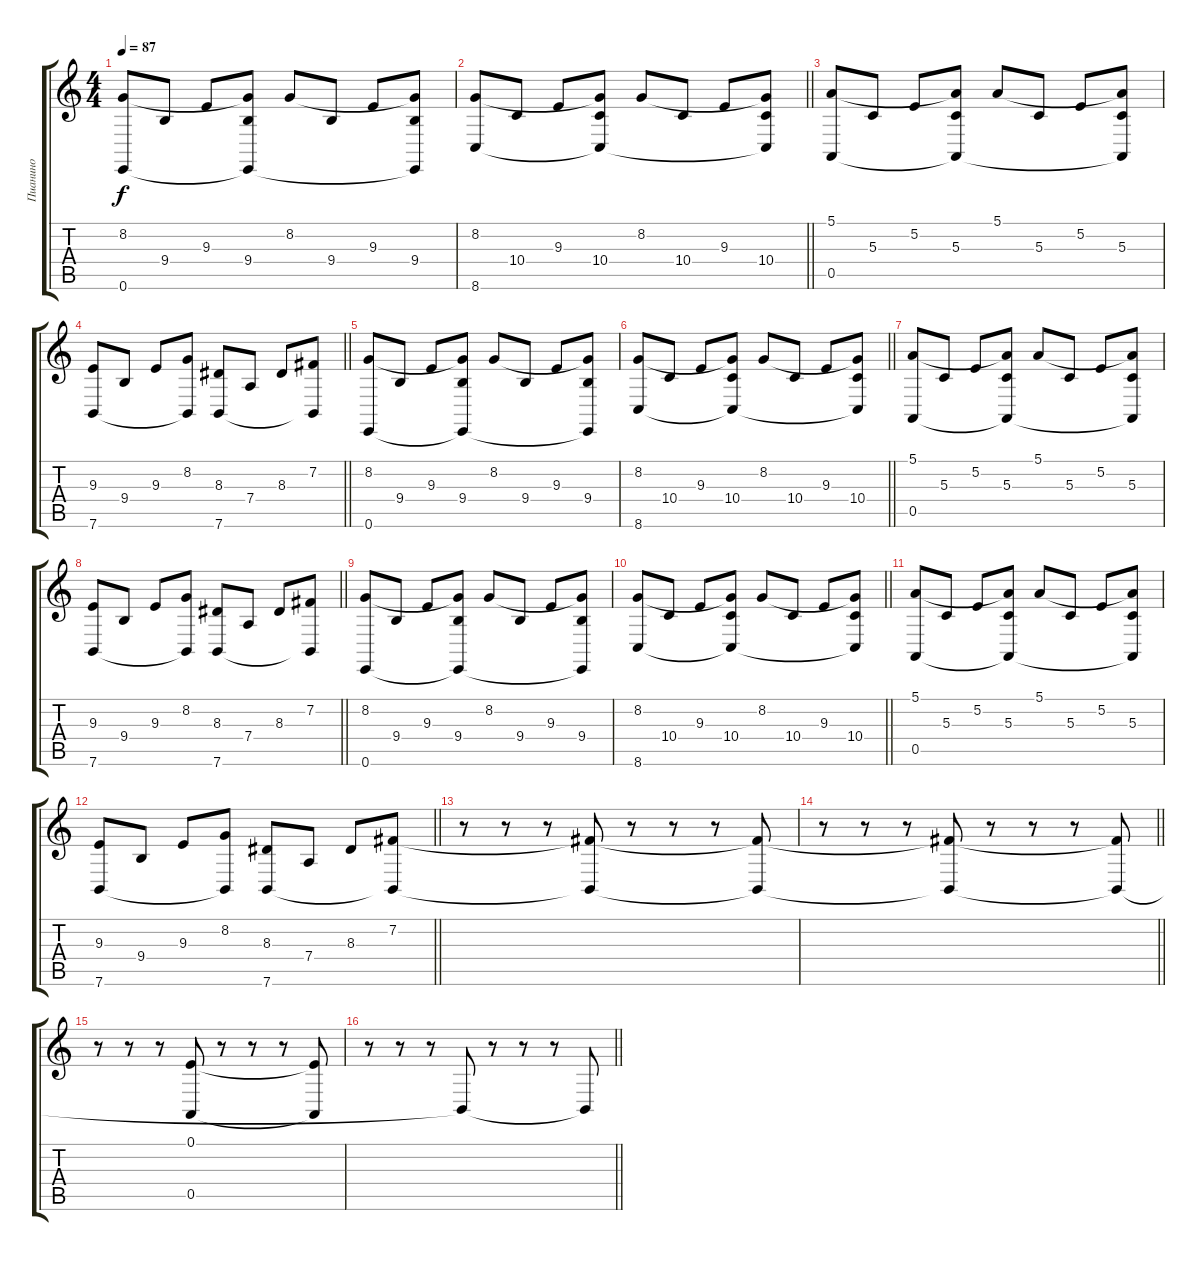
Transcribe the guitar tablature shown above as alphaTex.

\track ("Пианино" "Пианино") {instrument acousticgrandpiano}
\staff {score tabs}
\tuning (E4 B3 G3 D3 A2 E2) {hide}
\ts (4 4)
\tempo 87
\clef g2
\ks c
(8.2 0.6).8{dy f} 9.4.8 9.3.8 (8.2{t} 9.4 0.6{t}).8 8.2.8 9.4.8 9.3.8 (8.2{t} 9.4 0.6{t}).8 |
\barLineRight lightlight
(8.2 8.6).8 10.4.8 9.3.8 (8.2{t} 10.4 8.6{t}).8 8.2.8 10.4.8 9.3.8 (8.2{t} 10.4 8.6{t}).8 |
(5.1 0.5).8 5.3.8 5.2.8 (5.1{t} 5.3 0.5{t}).8 5.1.8 5.3.8 5.2.8 (5.1{t} 5.3 0.5{t}).8 |
\barLineRight lightlight
(9.3 7.6).8 9.4.8 9.3.8 (8.2 7.6{t}).8 (8.3 7.6).8 7.4.8 8.3.8 (7.2 7.6{t}).8 |
(8.2 0.6).8 9.4.8 9.3.8 (8.2{t} 9.4 0.6{t}).8 8.2.8 9.4.8 9.3.8 (8.2{t} 9.4 0.6{t}).8 |
\barLineRight lightlight
(8.2 8.6).8 10.4.8 9.3.8 (8.2{t} 10.4 8.6{t}).8 8.2.8 10.4.8 9.3.8 (8.2{t} 10.4 8.6{t}).8 |
(5.1 0.5).8 5.3.8 5.2.8 (5.1{t} 5.3 0.5{t}).8 5.1.8 5.3.8 5.2.8 (5.1{t} 5.3 0.5{t}).8 |
\barLineRight lightlight
(9.3 7.6).8 9.4.8 9.3.8 (8.2 7.6{t}).8 (8.3 7.6).8 7.4.8 8.3.8 (7.2 7.6{t}).8 |
(8.2 0.6).8 9.4.8 9.3.8 (8.2{t} 9.4 0.6{t}).8 8.2.8 9.4.8 9.3.8 (8.2{t} 9.4 0.6{t}).8 |
\barLineRight lightlight
(8.2 8.6).8 10.4.8 9.3.8 (8.2{t} 10.4 8.6{t}).8 8.2.8 10.4.8 9.3.8 (8.2{t} 10.4 8.6{t}).8 |
(5.1 0.5).8 5.3.8 5.2.8 (5.1{t} 5.3 0.5{t}).8 5.1.8 5.3.8 5.2.8 (5.1{t} 5.3 0.5{t}).8 |
\barLineRight lightlight
(9.3 7.6).8 9.4.8 9.3.8 (8.2 7.6{t}).8 (8.3 7.6).8 7.4.8 8.3.8 (7.2 7.6{t}).8 |
r.8 r.8 r.8 (7.2{t} 7.6{t}).8 r.8 r.8 r.8 (7.2{t} 7.6{t}).8 |
\barLineRight lightlight
r.8 r.8 r.8 (7.2{t} 7.6{t}).8 r.8 r.8 r.8 (7.2{t} 7.6{t}).8 |
r.8 r.8 r.8 (0.1 0.5).8 r.8 r.8 r.8 (0.1{t} 0.5{t}).8 |
\barLineRight lightlight
r.8 r.8 r.8 7.6{t}.8 r.8 r.8 r.8 7.6{t}.8
